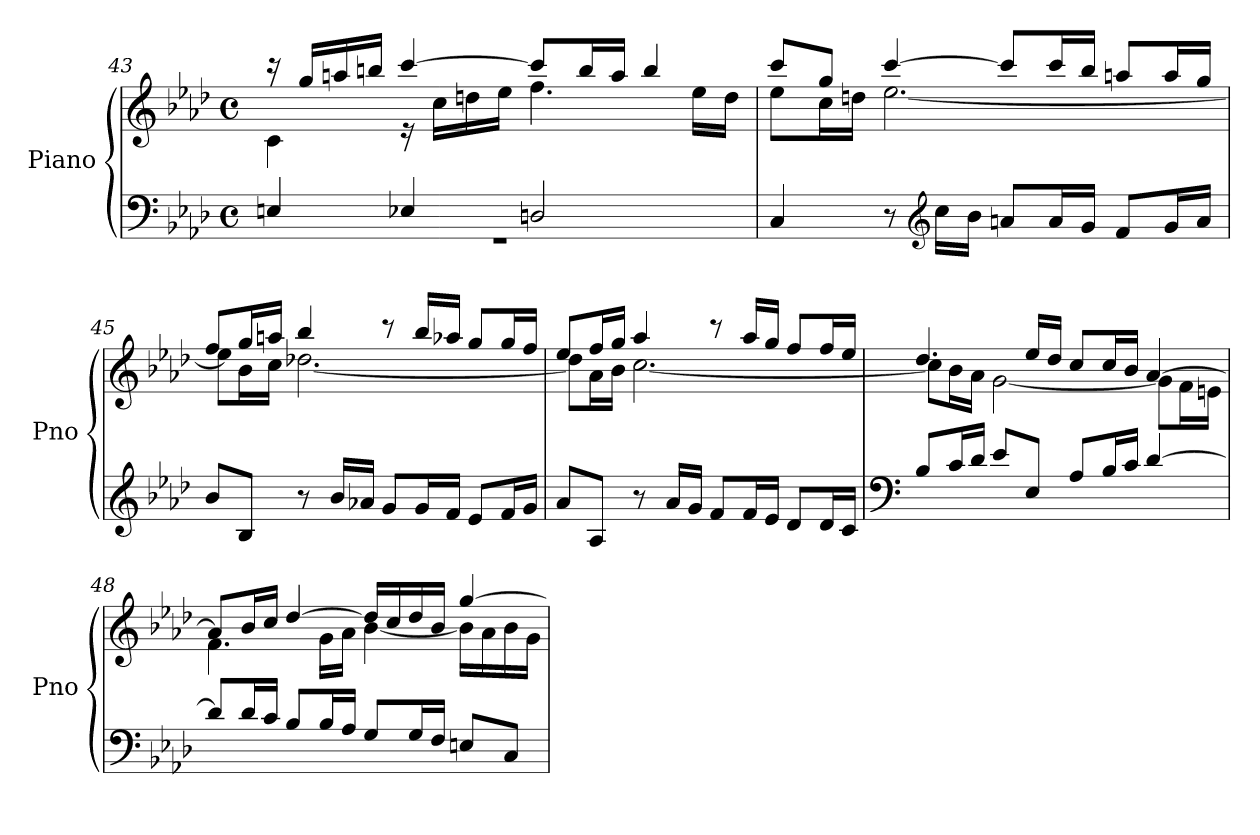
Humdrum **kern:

**kern	**kern
*part1	*part1
*staff2	*staff1
*I"Piano	*
*I'Pno	*
*clefF4	*clefG2
*k[b-e-a-d-]	*k[b-e-a-d-]
*A-:	*A-:
*M4/4	*M4/4
*met(c)	*met(c)
=43	=43
*^	*^
4En/	1r	16r	4c\
.	.	16gg/LL	.
.	.	16aan/	.
.	.	16bbn/JJ	.
4E-X/	.	[4ccc/	16r
.	.	.	16cc\LL
.	.	.	16ddn\
.	.	.	16ee-\JJ
2Dn/	.	8ccc/L]	4.ff\
.	.	16bb/L	.
.	.	16aa/JJ	.
.	.	4bb/	.
.	.	.	16ee-\LL
.	.	.	16dd\JJ
*v	*v	*	*
!!LO:LB:g=z	!!
=44	=44	=44
4C	8ccc/L	8ee-\L
.	8gg/J	16cc\L
.	.	16ddn\JJ
8r	[4ccc/	[2.ee-\
*clefG2	*	*
16ccLL	.	.
16b-JJ	.	.
8anL	8cccL]	.
16aL	16cccL	.
16gJJ	16bb-JJ	.
8fL	8aanL	.
16gL	16aaL	.
16aJJ	16ggJJ	.
=45	=45	=45
8b-L	8ff/L	8ee-L]
8B-J	16gg/L	16b-L
.	16aan/JJ	16ccJJ
8r	4bb-/	[2.dd-X\
16b-LL	.	.
16a-XJJ	.	.
8gL	8r	.
16gL	16bb-/LL	.
16fJJ	16aa-X/JJ	.
8e-L	8gg/L	.
16fL	16gg/L	.
16gJJ	16ff/JJ	.
=46	=46	=46
8a-L	8ee-L	8dd-\L]
8A-J	16ff/L	16a-\L
.	16gg/JJ	16b-\JJ
8r	4aa-/	[2.cc\
16a-LL	.	.
16gJJ	.	.
8fL	8r	.
16fL	16aa-LL	.
16e-JJ	16gg/JJ	.
8d-L	8ffL	.
16d-L	16ff/L	.
16cJJ	16ee-/JJ	.
!!LO:LB:g=z	!!
=47	=47	=47
*clefF4	*	*
*^	*	*
8B-L	1ryy	4.dd-/	8ccL]
16cL	.	.	16b-L
16d-JJ	.	.	16a-JJ
8e-L	.	.	[2g\
8E-J	.	16ee-/LL	.
.	.	16dd-/JJ	.
8A-L	.	8cc/L	.
16B-L	.	16cc/L	.
16cJJ	.	16b-/JJ	.
[4d-	.	[4a-/	8g\L]
.	.	.	16f\L
.	.	.	16en\JJ
=48	=48	=48	=48
8d-L]	1ryy	8a-L]	4.f\
16d-L	.	16b-L	.
16cJJ	.	16ccJJ	.
8B-L	.	[4dd-/	.
16B-L	.	.	16g\LL
16A-JJ	.	.	16a-\JJ
8GL	.	16dd-LL]	[4b-\
.	.	16cc	.
16GL	.	16dd-	.
16FJJ	.	16b-JJ	.
8EnL	.	[4gg/	16b-\LL]
.	.	.	16a-\
8CJ	.	.	16b-\
.	.	.	16g\JJ
*v	*v	*	*
*	*v	*v
=	=
*-	*-
